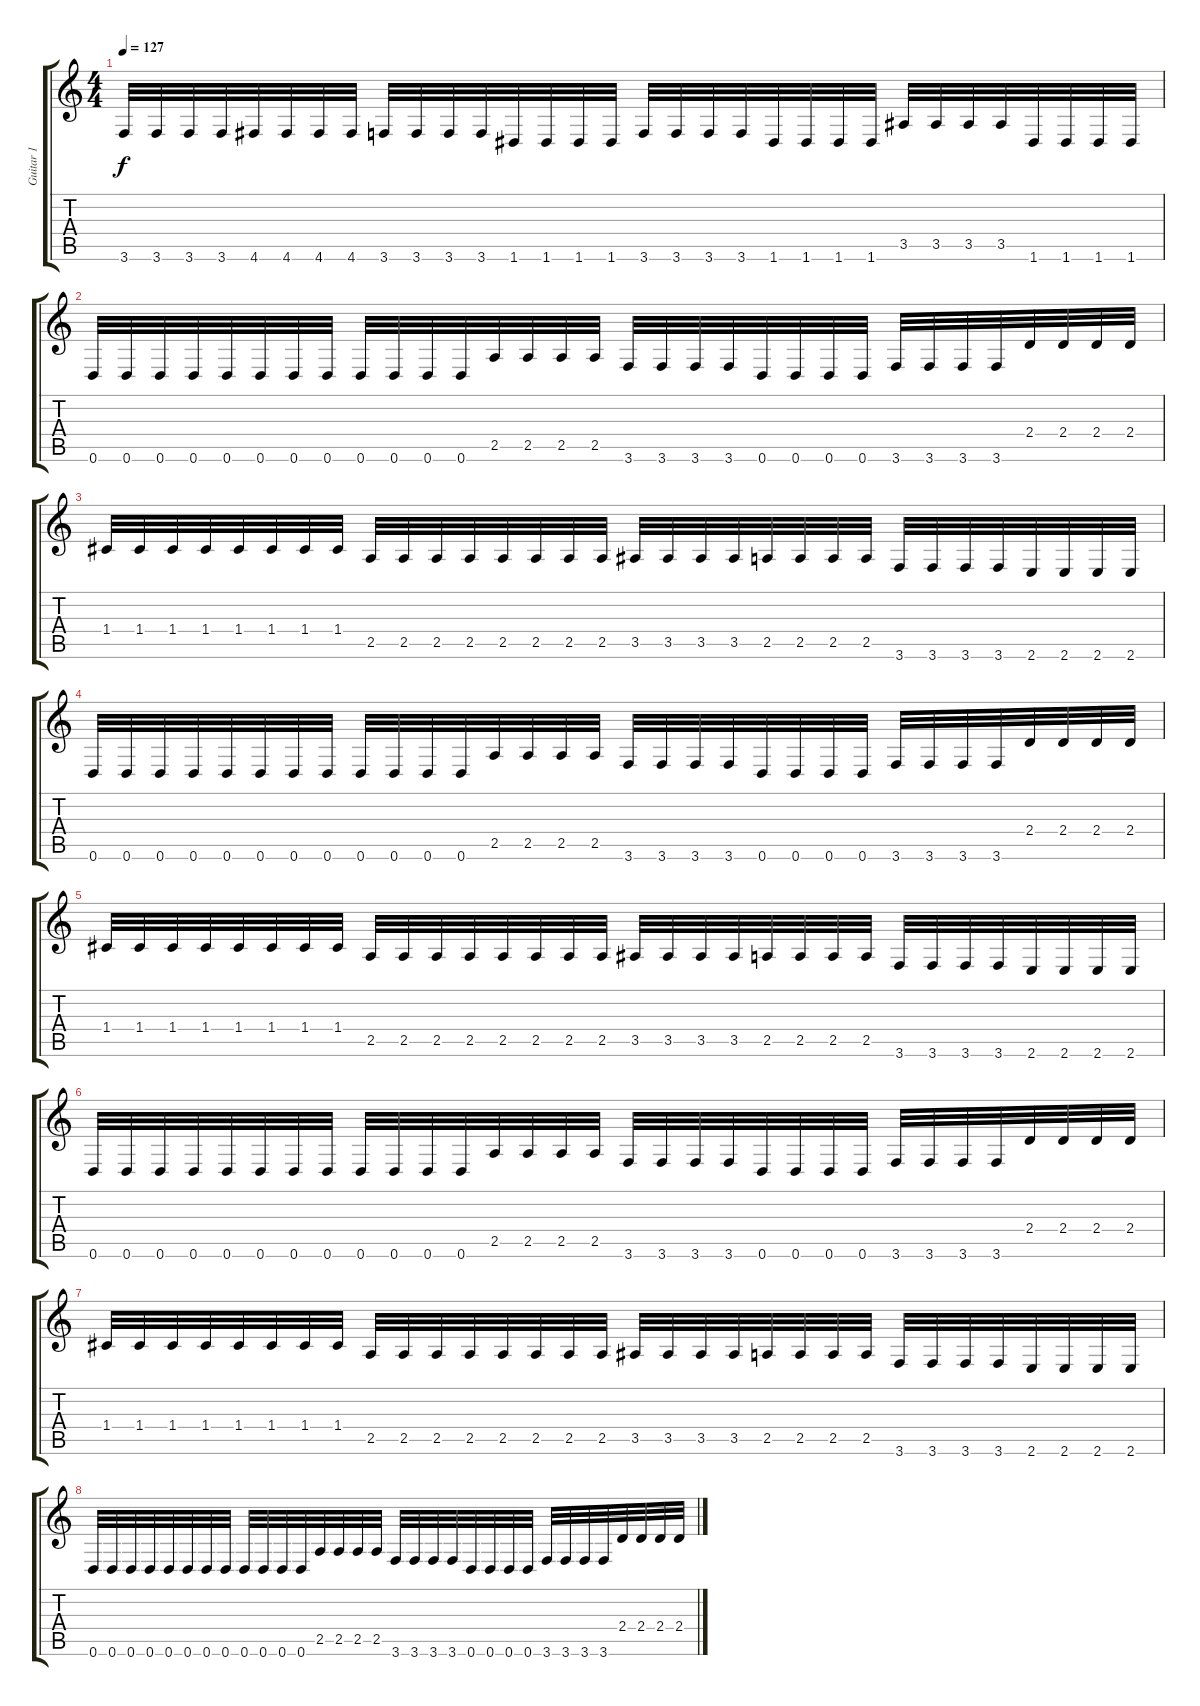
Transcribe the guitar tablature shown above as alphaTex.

\track ("Guitar 1" "Guitar 1") {instrument distortionguitar}
\staff {score tabs}
\tuning (D4 A3 F3 C3 G2 D2) {hide}
\ts (4 4)
\tempo 127
\clef g2
\ks c
3.6.32{dy f} 3.6.32 3.6.32 3.6.32 4.6.32 4.6.32 4.6.32 4.6.32 3.6.32 3.6.32 3.6.32 3.6.32 1.6.32 1.6.32 1.6.32 1.6.32 3.6.32 3.6.32 3.6.32 3.6.32 1.6.32 1.6.32 1.6.32 1.6.32 3.5.32 3.5.32 3.5.32 3.5.32 1.6.32 1.6.32 1.6.32 1.6.32 |
0.6.32 0.6.32 0.6.32 0.6.32 0.6.32 0.6.32 0.6.32 0.6.32 0.6.32 0.6.32 0.6.32 0.6.32 2.5.32 2.5.32 2.5.32 2.5.32 3.6.32 3.6.32 3.6.32 3.6.32 0.6.32 0.6.32 0.6.32 0.6.32 3.6.32 3.6.32 3.6.32 3.6.32 2.4.32 2.4.32 2.4.32 2.4.32 |
1.4.32 1.4.32 1.4.32 1.4.32 1.4.32 1.4.32 1.4.32 1.4.32 2.5.32 2.5.32 2.5.32 2.5.32 2.5.32 2.5.32 2.5.32 2.5.32 3.5.32 3.5.32 3.5.32 3.5.32 2.5.32 2.5.32 2.5.32 2.5.32 3.6.32 3.6.32 3.6.32 3.6.32 2.6.32 2.6.32 2.6.32 2.6.32 |
0.6.32 0.6.32 0.6.32 0.6.32 0.6.32 0.6.32 0.6.32 0.6.32 0.6.32 0.6.32 0.6.32 0.6.32 2.5.32 2.5.32 2.5.32 2.5.32 3.6.32 3.6.32 3.6.32 3.6.32 0.6.32 0.6.32 0.6.32 0.6.32 3.6.32 3.6.32 3.6.32 3.6.32 2.4.32 2.4.32 2.4.32 2.4.32 |
1.4.32 1.4.32 1.4.32 1.4.32 1.4.32 1.4.32 1.4.32 1.4.32 2.5.32 2.5.32 2.5.32 2.5.32 2.5.32 2.5.32 2.5.32 2.5.32 3.5.32 3.5.32 3.5.32 3.5.32 2.5.32 2.5.32 2.5.32 2.5.32 3.6.32 3.6.32 3.6.32 3.6.32 2.6.32 2.6.32 2.6.32 2.6.32 |
0.6.32 0.6.32 0.6.32 0.6.32 0.6.32 0.6.32 0.6.32 0.6.32 0.6.32 0.6.32 0.6.32 0.6.32 2.5.32 2.5.32 2.5.32 2.5.32 3.6.32 3.6.32 3.6.32 3.6.32 0.6.32 0.6.32 0.6.32 0.6.32 3.6.32 3.6.32 3.6.32 3.6.32 2.4.32 2.4.32 2.4.32 2.4.32 |
1.4.32 1.4.32 1.4.32 1.4.32 1.4.32 1.4.32 1.4.32 1.4.32 2.5.32 2.5.32 2.5.32 2.5.32 2.5.32 2.5.32 2.5.32 2.5.32 3.5.32 3.5.32 3.5.32 3.5.32 2.5.32 2.5.32 2.5.32 2.5.32 3.6.32 3.6.32 3.6.32 3.6.32 2.6.32 2.6.32 2.6.32 2.6.32 |
0.6.32 0.6.32 0.6.32 0.6.32 0.6.32 0.6.32 0.6.32 0.6.32 0.6.32 0.6.32 0.6.32 0.6.32 2.5.32 2.5.32 2.5.32 2.5.32 3.6.32 3.6.32 3.6.32 3.6.32 0.6.32 0.6.32 0.6.32 0.6.32 3.6.32 3.6.32 3.6.32 3.6.32 2.4.32 2.4.32 2.4.32 2.4.32
